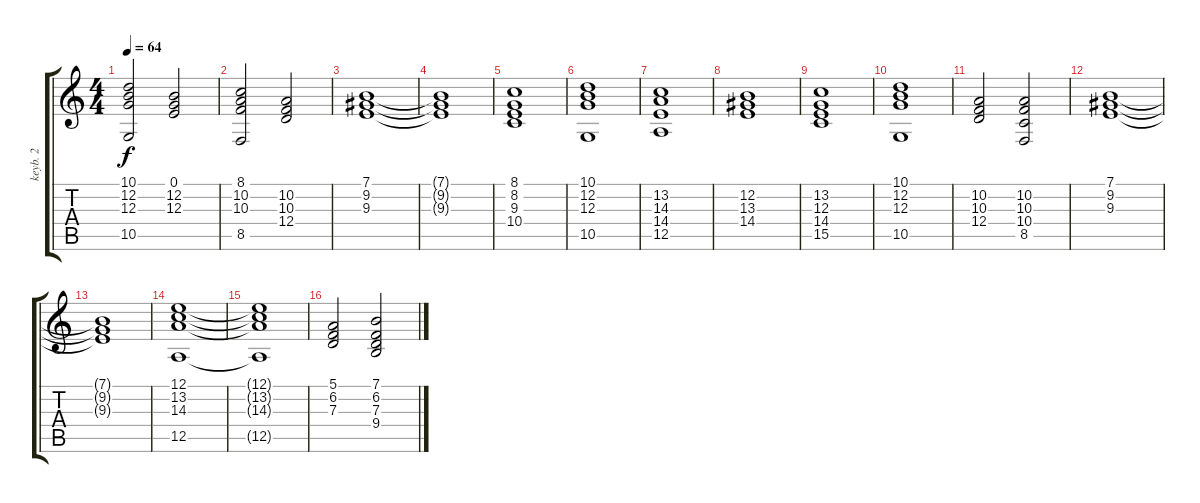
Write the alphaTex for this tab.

\track ("keyb. 2" "keyb. 2") {instrument stringensemble1}
\staff {score tabs}
\tuning (E4 B3 G3 D3 A2 E2) {hide}
\ts (4 4)
\tempo 64
\clef g2
\ks c
(10.1 12.2 12.3 10.5).2{dy f} (0.1 12.2 12.3).2 |
(8.1 10.2 10.3 8.5).2 (10.2 10.3 12.4).2 |
(7.1 9.2 9.3).1 |
(7.1{t} 9.2{t} 9.3{t}).1 |
(8.1 8.2 9.3 10.4).1 |
(10.1 12.2 12.3 10.5).1 |
(13.2 14.3 14.4 12.5).1 |
(12.2 13.3 14.4).1 |
(13.2 12.3 14.4 15.5).1 |
(10.1 12.2 12.3 10.5).1 |
(10.2 10.3 12.4).2 (10.2 10.3 10.4 8.5).2 |
(7.1 9.2 9.3).1 |
(7.1{t} 9.2{t} 9.3{t}).1 |
(12.1 13.2 14.3 12.5).1 |
(12.1{t} 13.2{t} 14.3{t} 12.5{t}).1 |
(5.1 6.2 7.3).2 (7.1 6.2 7.3 9.4).2
